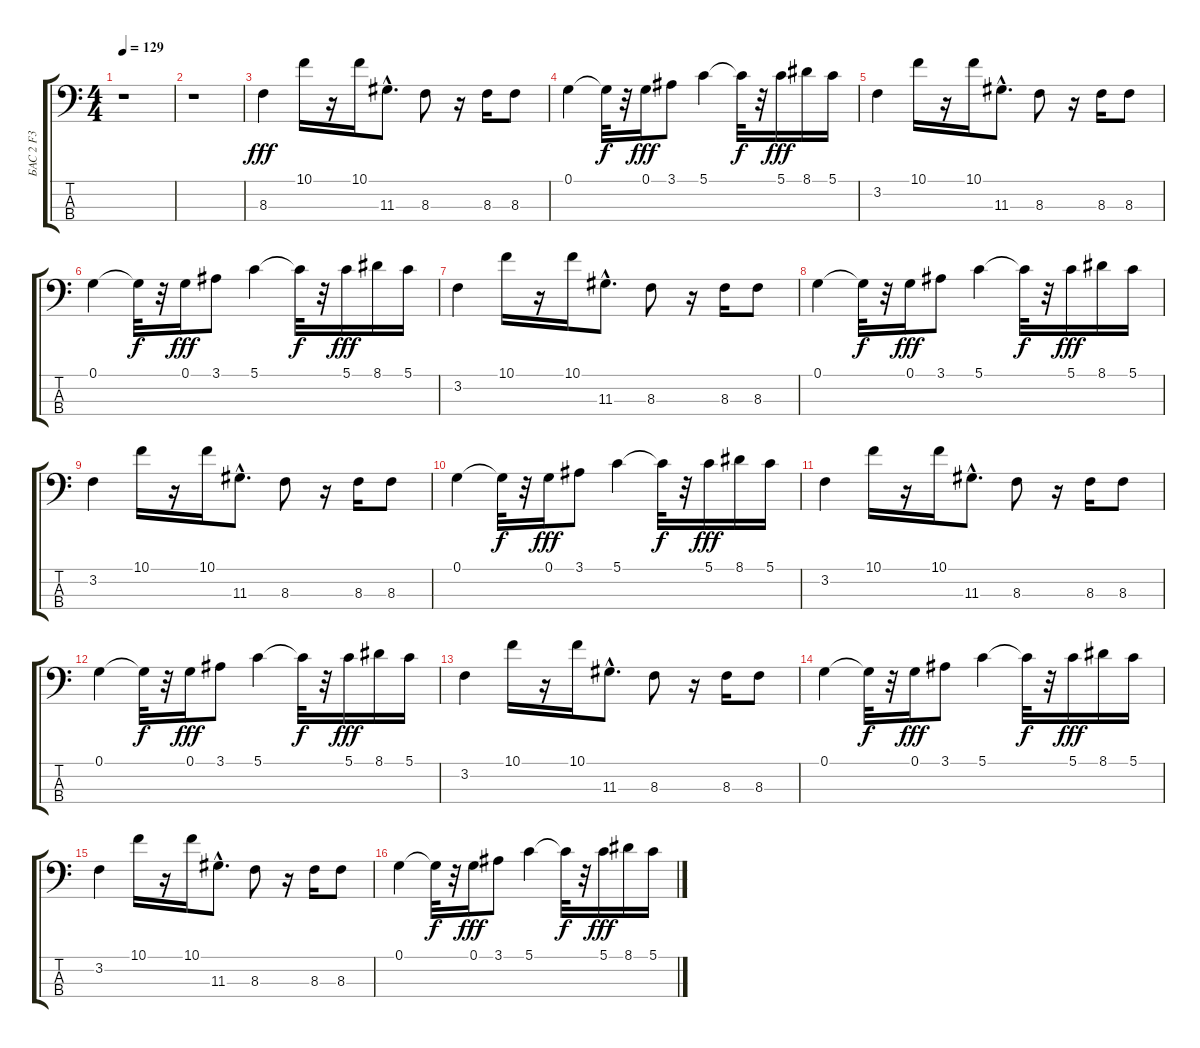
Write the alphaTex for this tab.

\track ("БАС 2 F3" "БАС 2 F3") {instrument synthbass1}
\staff {score tabs}
\tuning (G2 D2 A1 E1) {hide}
\ts (4 4)
\tempo 129
\clef f4
\ks c
r.1{dy fff instrument synthbass1} |
r.1 |
8.3.4 10.1.16 r.16 10.1.16 11.3{hac}.8{d} 8.3.8 r.16 8.3.16 8.3.8 |
0.1.4 0.1{t}.32{dy f} r.32 0.1.16{dy fff} 3.1.8 5.1.4 5.1{t}.32{dy f} r.32 5.1.16{dy fff} 8.1.16 5.1.16 |
3.2.4 10.1.16 r.16 10.1.16 11.3{hac}.8{d} 8.3.8 r.16 8.3.16 8.3.8 |
0.1.4 0.1{t}.32{dy f} r.32 0.1.16{dy fff} 3.1.8 5.1.4 5.1{t}.32{dy f} r.32 5.1.16{dy fff} 8.1.16 5.1.16 |
3.2.4 10.1.16 r.16 10.1.16 11.3{hac}.8{d} 8.3.8 r.16 8.3.16 8.3.8 |
0.1.4 0.1{t}.32{dy f} r.32 0.1.16{dy fff} 3.1.8 5.1.4 5.1{t}.32{dy f} r.32 5.1.16{dy fff} 8.1.16 5.1.16 |
3.2.4 10.1.16 r.16 10.1.16 11.3{hac}.8{d} 8.3.8 r.16 8.3.16 8.3.8 |
0.1.4 0.1{t}.32{dy f} r.32 0.1.16{dy fff} 3.1.8 5.1.4 5.1{t}.32{dy f} r.32 5.1.16{dy fff} 8.1.16 5.1.16 |
3.2.4 10.1.16 r.16 10.1.16 11.3{hac}.8{d} 8.3.8 r.16 8.3.16 8.3.8 |
0.1.4 0.1{t}.32{dy f} r.32 0.1.16{dy fff} 3.1.8 5.1.4 5.1{t}.32{dy f} r.32 5.1.16{dy fff} 8.1.16 5.1.16 |
3.2.4 10.1.16 r.16 10.1.16 11.3{hac}.8{d} 8.3.8 r.16 8.3.16 8.3.8 |
0.1.4 0.1{t}.32{dy f} r.32 0.1.16{dy fff} 3.1.8 5.1.4 5.1{t}.32{dy f} r.32 5.1.16{dy fff} 8.1.16 5.1.16 |
3.2.4 10.1.16 r.16 10.1.16 11.3{hac}.8{d} 8.3.8 r.16 8.3.16 8.3.8 |
0.1.4 0.1{t}.32{dy f} r.32 0.1.16{dy fff} 3.1.8 5.1.4 5.1{t}.32{dy f} r.32 5.1.16{dy fff} 8.1.16 5.1.16
